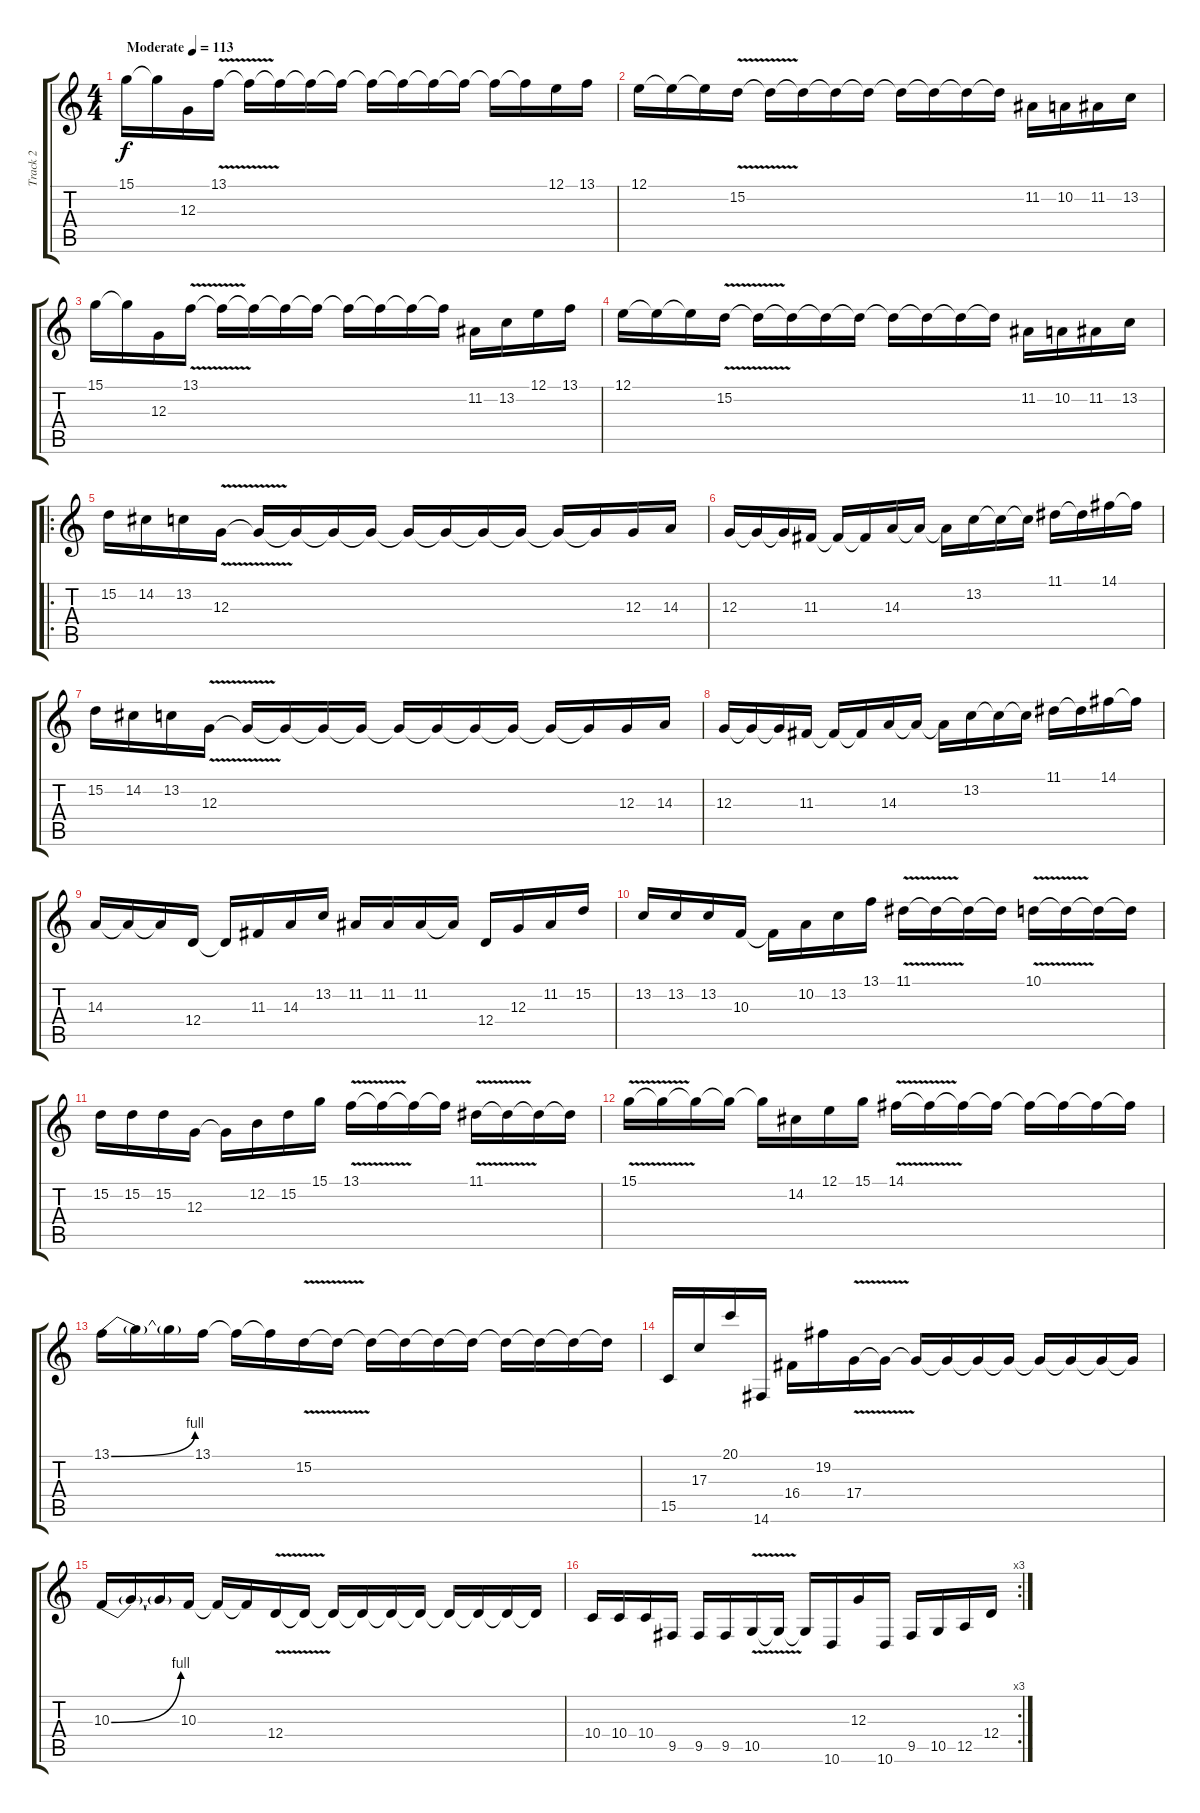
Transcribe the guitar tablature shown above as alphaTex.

\track ("Track 2" "Track 2") {instrument lead5charang}
\staff {score tabs}
\tuning (E4 B3 G3 D3 A2 E2) {hide}
\ts (4 4)
\tempo (113 "Moderate")
\clef g2
\ks c
15.1.16{dy f instrument lead5charang} 15.1{t}.16 12.3.16 13.1{v}.16 13.1{t}.16 13.1{t}.16 13.1{t}.16 13.1{t}.16 13.1{t}.16 13.1{t}.16 13.1{t}.16 13.1{t}.16 13.1{t}.16 13.1{t}.16 12.1.16 13.1.16 |
12.1.16 12.1{t}.16 12.1{t}.16 15.2{v}.16 15.2{t}.16 15.2{t}.16 15.2{t}.16 15.2{t}.16 15.2{t}.16 15.2{t}.16 15.2{t}.16 15.2{t}.16 11.2.16 10.2.16 11.2.16 13.2.16 |
15.1.16 15.1{t}.16 12.3.16 13.1{v}.16 13.1{t}.16 13.1{t}.16 13.1{t}.16 13.1{t}.16 13.1{t}.16 13.1{t}.16 13.1{t}.16 13.1{t}.16 11.2.16 13.2.16 12.1.16 13.1.16 |
12.1.16 12.1{t}.16 12.1{t}.16 15.2{v}.16 15.2{t}.16 15.2{t}.16 15.2{t}.16 15.2{t}.16 15.2{t}.16 15.2{t}.16 15.2{t}.16 15.2{t}.16 11.2.16 10.2.16 11.2.16 13.2.16 |
\ro
15.2.16 14.2.16 13.2.16 12.3{v}.16 12.3{t}.16 12.3{t}.16 12.3{t}.16 12.3{t}.16 12.3{t}.16 12.3{t}.16 12.3{t}.16 12.3{t}.16 12.3{t}.16 12.3{t}.16 12.3.16 14.3.16 |
12.3.16 12.3{t}.16 12.3{t}.16 11.3.16 11.3{t}.16 11.3{t}.16 14.3.16 14.3{t}.16 14.3{t}.16 13.2.16 13.2{t}.16 13.2{t}.16 11.1.16 11.1{t}.16 14.1.16 14.1{t}.16 |
15.2.16 14.2.16 13.2.16 12.3{v}.16 12.3{t}.16 12.3{t}.16 12.3{t}.16 12.3{t}.16 12.3{t}.16 12.3{t}.16 12.3{t}.16 12.3{t}.16 12.3{t}.16 12.3{t}.16 12.3.16 14.3.16 |
12.3.16 12.3{t}.16 12.3{t}.16 11.3.16 11.3{t}.16 11.3{t}.16 14.3.16 14.3{t}.16 14.3{t}.16 13.2.16 13.2{t}.16 13.2{t}.16 11.1.16 11.1{t}.16 14.1.16 14.1{t}.16 |
14.3.16 14.3{t}.16 14.3{t}.16 12.4.16 12.4{t}.16 11.3.16 14.3.16 13.2.16 11.2.16 11.2.16 11.2.16 11.2{t}.16 12.4.16 12.3.16 11.2.16 15.2.16 |
13.2.16 13.2.16 13.2.16 10.3.16 10.3{t}.16 10.2.16 13.2.16 13.1.16 11.1{v}.16 11.1{t}.16 11.1{t}.16 11.1{t}.16 10.1{v}.16 10.1{t}.16 10.1{t}.16 10.1{t}.16 |
15.2.16 15.2.16 15.2.16 12.3.16 12.3{t}.16 12.2.16 15.2.16 15.1.16 13.1{v}.16 13.1{t}.16 13.1{t}.16 13.1{t}.16 11.1{v}.16 11.1{t}.16 11.1{t}.16 11.1{t}.16 |
15.1{v}.16 15.1{t}.16 15.1{t}.16 15.1{t}.16 15.1{t}.16 14.2.16 12.1.16 15.1.16 14.1{v}.16 14.1{t}.16 14.1{t}.16 14.1{t}.16 14.1{t}.16 14.1{t}.16 14.1{t}.16 14.1{t}.16 |
13.1{be (bend 0 0 60 4)}.16 13.1{t}.16 13.1{t}.16 13.1.16 13.1{t}.16 13.1{t}.16 15.2{v}.16 15.2{t}.16 15.2{t}.16 15.2{t}.16 15.2{t}.16 15.2{t}.16 15.2{t}.16 15.2{t}.16 15.2{t}.16 15.2{t}.16 |
15.5.16 17.3.16 20.1.16 14.6.16 16.4.16 19.2.16 17.4{v}.16 17.4{t}.16 17.4{t}.16 17.4{t}.16 17.4{t}.16 17.4{t}.16 17.4{t}.16 17.4{t}.16 17.4{t}.16 17.4{t}.16 |
10.3{be (bend 0 0 60 4)}.16 10.3{t}.16 10.3{t}.16 10.3.16 10.3{t}.16 10.3{t}.16 12.4{v}.16 12.4{t}.16 12.4{t}.16 12.4{t}.16 12.4{t}.16 12.4{t}.16 12.4{t}.16 12.4{t}.16 12.4{t}.16 12.4{t}.16 |
\rc 3
10.4.16 10.4.16 10.4.16 9.5.16 9.5.16 9.5.16 10.5{v}.16 10.5{t}.16 10.5{t}.16 10.6.16 12.3.16 10.6.16 9.5.16 10.5.16 12.5.16 12.4.16
